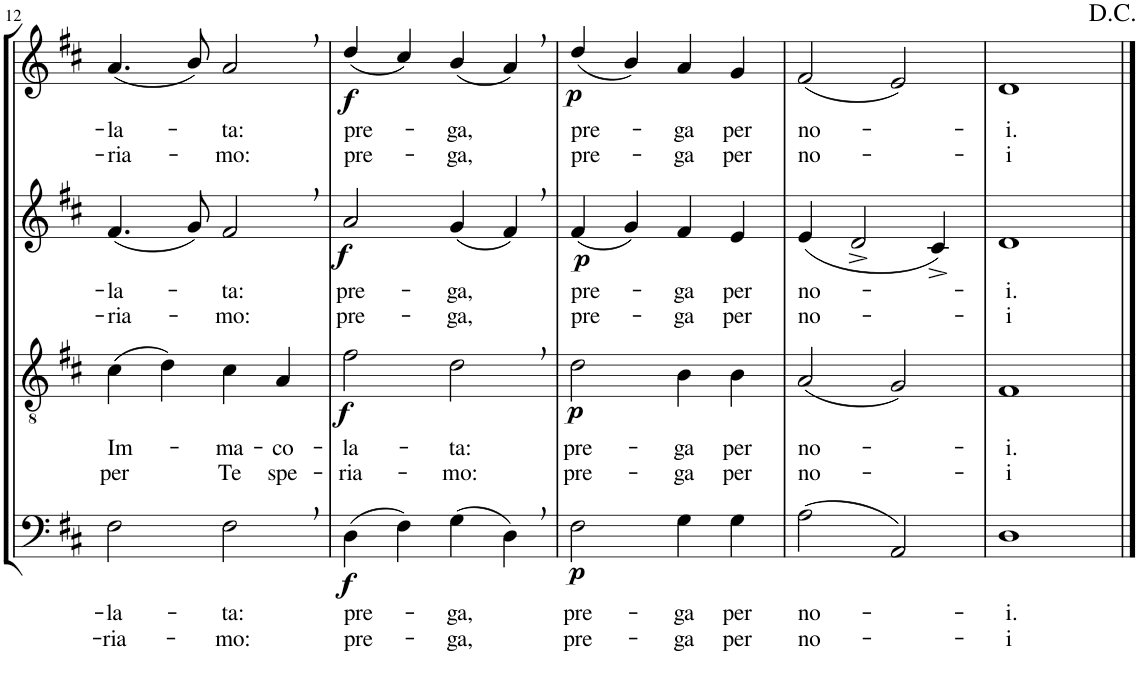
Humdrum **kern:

**kern	**text	**text	**dynam	**kern	**text	**text	**dynam	**kern	**text	**text	**dynam	**kern	**text	**text	**dynam
*part4	*part4	*part4	*part4	*part3	*part3	*part3	*part3	*part2	*part2	*part2	*part2	*part1	*part1	*part1	*part1
*staff4	*staff4	*staff4	*staff4	*staff3	*staff3	*staff3	*staff3	*staff2	*staff2	*staff2	*staff2	*staff1	*staff1	*staff1	*staff1
*I"Staff-2	*	*	*	*I"Tenori	*	*	*	*I"Contralti	*	*	*	*I"Soprani	*	*	*
!!LO:PB:g=z
*clefF4	*	*	*	*clefGv2	*	*	*	*clefG2	*	*	*	*clefG2	*	*	*
*k[f#c#]	*	*	*	*k[f#c#]	*	*	*	*k[f#c#]	*	*	*	*k[f#c#]	*	*	*
*D:	*	*	*	*D:	*	*	*	*D:	*	*	*	*D:	*	*	*
*M4/4	*	*	*	*M4/4	*	*	*	*M4/4	*	*	*	*M4/4	*	*	*
=12	=12	=12	=12	=12	=12	=12	=12	=12	=12	=12	=12	=12	=12	=12	=12
!	!LO:LY:b	!LO:LY:b	!	!	!LO:LY:b	!LO:LY:b	!	!	!LO:LY:b	!LO:LY:b	!	!	!LO:LY:b	!LO:LY:b	!
2F#\	-la-	-ria-	.	(4c#\	Im-	per	.	(4.f#/	-la-	-ria-	.	(4.a/	-la-	-ria-	.
.	.	.	.	4d\)	.	.	.	.	.	.	.	.	.	.	.
.	.	.	.	.	.	.	.	8g/)	.	.	.	8b/)	.	.	.
!	!LO:LY:b	!LO:LY:b	!	!	!LO:LY:b	!LO:LY:b	!	!	!LO:LY:b	!LO:LY:b	!	!	!LO:LY:b	!LO:LY:b	!
2F#,\	-ta:	-mo:	.	4c#\	-ma-	Te	.	2f#,/	-ta:	-mo:	.	2a,/	-ta:	-mo:	.
!	!	!	!	!	!LO:LY:b	!LO:LY:b	!	!	!	!	!	!	!	!	!
.	.	.	.	4A/	-co-	spe-	.	.	.	.	.	.	.	.	.
=13	=13	=13	=13	=13	=13	=13	=13	=13	=13	=13	=13	=13	=13	=13	=13
!	!LO:LY:b	!LO:LY:b	!LO:DY:b	!	!LO:LY:b	!LO:LY:b	!LO:DY:b	!	!LO:LY:b	!LO:LY:b	!LO:DY:b	!	!LO:LY:b	!LO:LY:b	!LO:DY:b
(4D\	pre-	pre-	f	2f#\	-la-	-ria-	f	2a/	pre-	pre-	f	(4dd/	pre-	pre-	f
4F#\)	.	.	.	.	.	.	.	.	.	.	.	4cc#/)	.	.	.
!	!LO:LY:b	!LO:LY:b	!	!	!LO:LY:b	!LO:LY:b	!	!	!LO:LY:b	!LO:LY:b	!	!	!LO:LY:b	!LO:LY:b	!
(4G\	-ga,	-ga,	.	2d,\	-ta:	-mo:	.	(4g/	-ga,	-ga,	.	(4b/	-ga,	-ga,	.
4D,\)	.	.	.	.	.	.	.	4f#,/)	.	.	.	4a,/)	.	.	.
=14	=14	=14	=14	=14	=14	=14	=14	=14	=14	=14	=14	=14	=14	=14	=14
!	!LO:LY:b	!LO:LY:b	!LO:DY:b	!	!LO:LY:b	!LO:LY:b	!LO:DY:b	!	!LO:LY:b	!LO:LY:b	!LO:DY:b	!	!LO:LY:b	!LO:LY:b	!LO:DY:b
2F#\	pre-	pre-	p	2d\	pre-	pre-	p	(4f#/	pre-	pre-	p	(4dd/	pre-	pre-	p
.	.	.	.	.	.	.	.	4g/)	.	.	.	4b/)	.	.	.
!	!LO:LY:b	!LO:LY:b	!	!	!LO:LY:b	!LO:LY:b	!	!	!LO:LY:b	!LO:LY:b	!	!	!LO:LY:b	!LO:LY:b	!
4G\	-ga	-ga	.	4B\	-ga	-ga	.	4f#/	-ga	-ga	.	4a/	-ga	-ga	.
!	!LO:LY:b	!LO:LY:b	!	!	!LO:LY:b	!LO:LY:b	!	!	!LO:LY:b	!LO:LY:b	!	!	!LO:LY:b	!LO:LY:b	!
4G\	per	per	.	4B\	per	per	.	4e/	per	per	.	4g/	per	per	.
=15	=15	=15	=15	=15	=15	=15	=15	=15	=15	=15	=15	=15	=15	=15	=15
!	!LO:LY:b	!LO:LY:b	!	!	!LO:LY:b	!LO:LY:b	!	!	!LO:LY:b	!LO:LY:b	!	!	!LO:LY:b	!LO:LY:b	!
(2A\	no-	no-	.	(2A/	no-	no-	.	(4e/	no-	no-	.	(2f#/	no-	no-	.
.	.	.	.	.	.	.	.	2d^/	.	.	.	.	.	.	.
2AA/)	.	.	.	2G/)	.	.	.	.	.	.	.	2e/)	.	.	.
.	.	.	.	.	.	.	.	4c#^/)	.	.	.	.	.	.	.
=16	=16	=16	=16	=16	=16	=16	=16	=16	=16	=16	=16	=16	=16	=16	=16
!	!LO:LY:b	!LO:LY:b	!	!	!LO:LY:b	!LO:LY:b	!	!	!LO:LY:b	!LO:LY:b	!	!	!LO:LY:b	!LO:LY:b	!
1D	-i.	-i	.	1F#	-i.	-i	.	1d	-i.	-i	.	1d	-i.	-i	.
==	==	==	==	==	==	==	==	==	==	==	==	==	==	==	==
*-	*-	*-	*-	*-	*-	*-	*-	*-	*-	*-	*-	*-	*-	*-	*-
